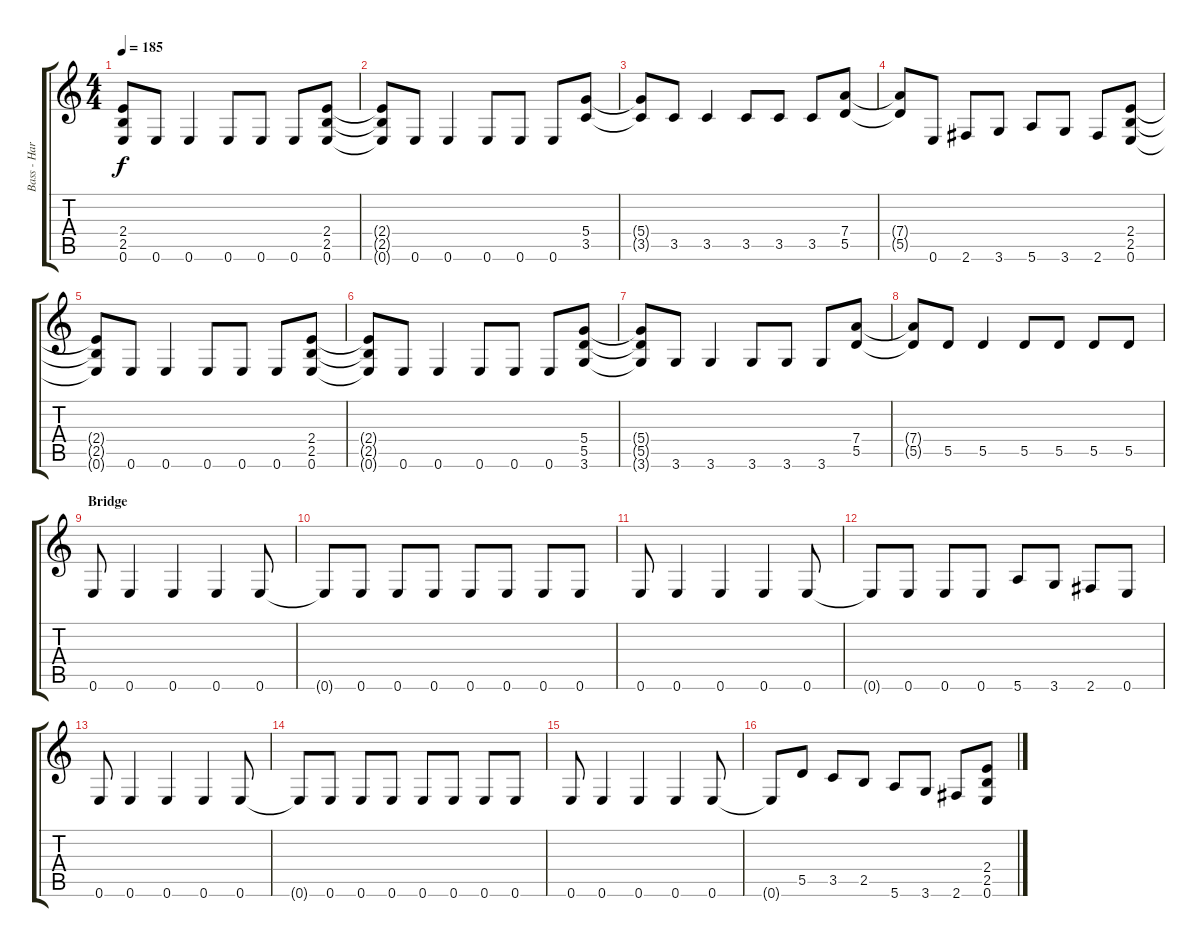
\track ("Bass - Harris" "Bass - Har") {instrument electricbassfinger}
\staff {score tabs}
\tuning (E4 B3 G3 D3 A2 E2) {hide}
\ts (4 4)
\section ("" "")
\tempo 185
\clef g2
\ks c
(2.4{t} 2.5{t} 0.6{t}).8{dy f} 0.6.8 0.6.4 0.6.8 0.6.8 0.6.8 (2.4 2.5 0.6).8 |
(2.4{t} 2.5{t} 0.6{t}).8 0.6.8 0.6.4 0.6.8 0.6.8 0.6.8 (5.4 3.5).8 |
(5.4{t} 3.5{t}).8 3.5.8 3.5.4 3.5.8 3.5.8 3.5.8 (7.4 5.5).8 |
(7.4{t} 5.5{t}).8 0.6.8 2.6.8 3.6.8 5.6.8 3.6.8 2.6.8 (2.4 2.5 0.6).8 |
(2.4{t} 2.5{t} 0.6{t}).8 0.6.8 0.6.4 0.6.8 0.6.8 0.6.8 (2.4 2.5 0.6).8 |
(2.4{t} 2.5{t} 0.6{t}).8 0.6.8 0.6.4 0.6.8 0.6.8 0.6.8 (5.4 5.5 3.6).8 |
(5.4{t} 5.5{t} 3.6{t}).8 3.6.8 3.6.4 3.6.8 3.6.8 3.6.8 (7.4 5.5).8 |
(7.4{t} 5.5{t}).8 5.5.8 5.5.4 5.5.8 5.5.8 5.5.8 5.5.8 |
\section ("" "Bridge")
0.6.8 0.6.4 0.6.4 0.6.4 0.6.8 |
0.6{t}.8 0.6.8 0.6.8 0.6.8 0.6.8 0.6.8 0.6.8 0.6.8 |
0.6.8 0.6.4 0.6.4 0.6.4 0.6.8 |
0.6{t}.8 0.6.8 0.6.8 0.6.8 5.6.8 3.6.8 2.6.8 0.6.8 |
0.6.8 0.6.4 0.6.4 0.6.4 0.6.8 |
0.6{t}.8 0.6.8 0.6.8 0.6.8 0.6.8 0.6.8 0.6.8 0.6.8 |
0.6.8 0.6.4 0.6.4 0.6.4 0.6.8 |
0.6{t}.8 5.5.8 3.5.8 2.5.8 5.6.8 3.6.8 2.6.8 (2.4 2.5 0.6).8
